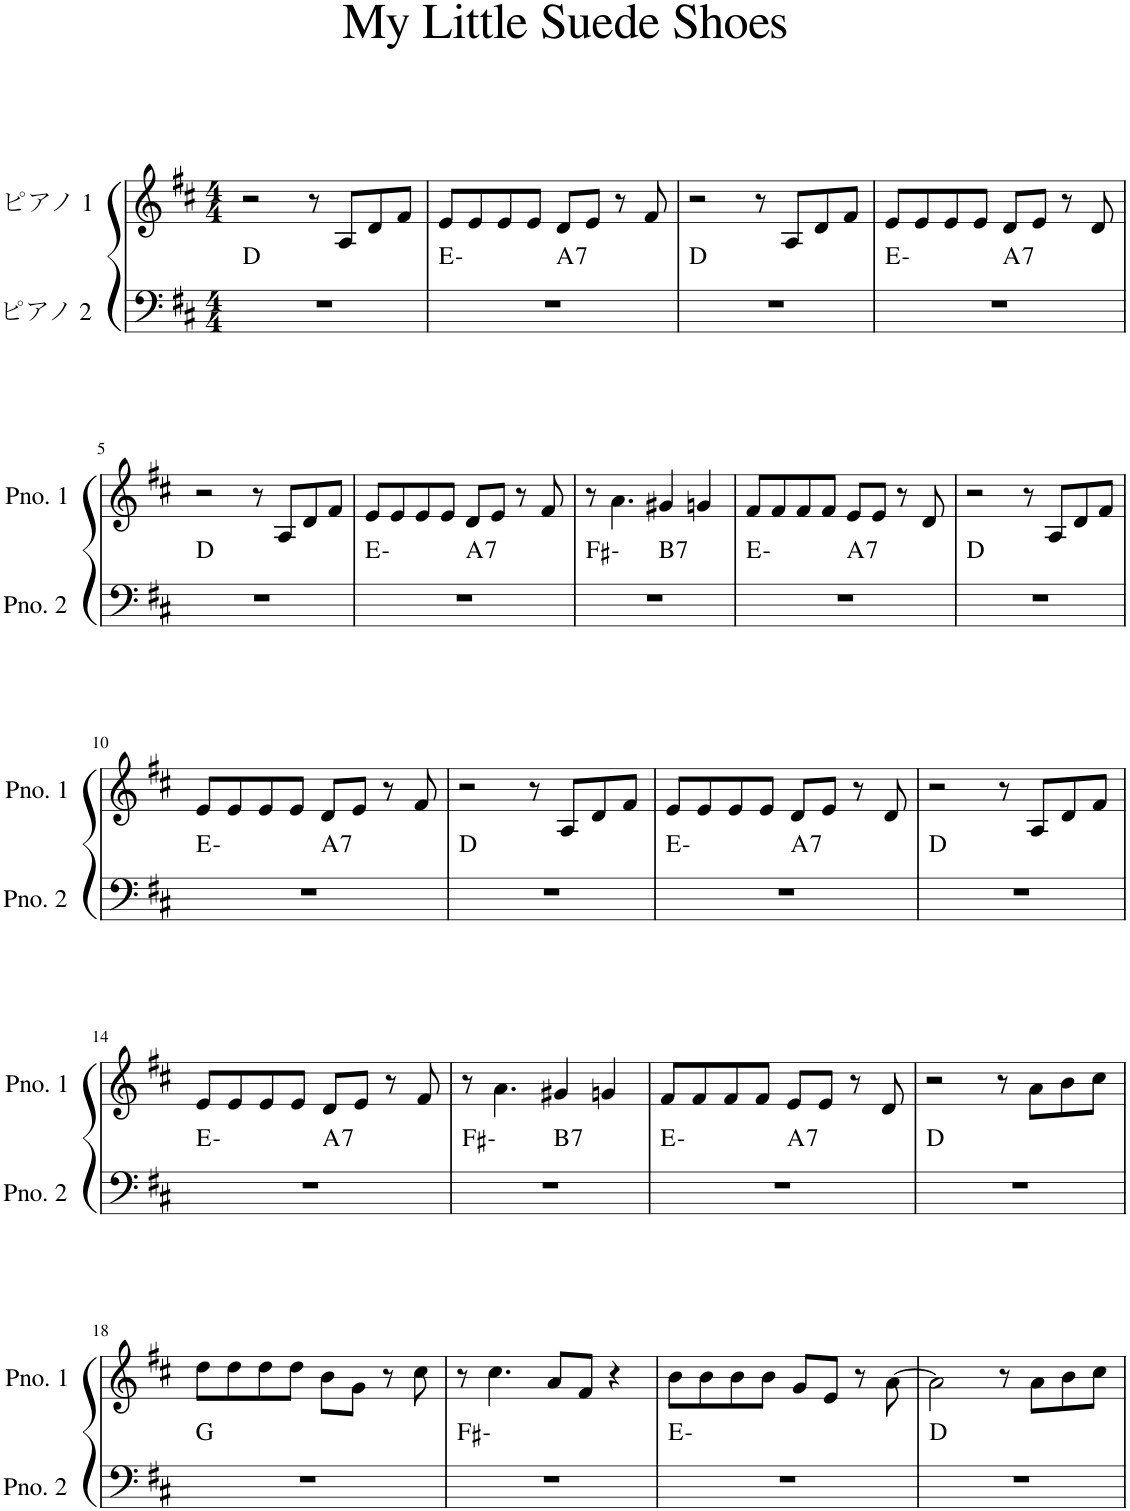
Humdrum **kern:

**kern	**harte	**kern
*part2	*part2	*part1
*staff2	*	*staff1
*I"ピアノ 2	*	*I"ピアノ 1
*clefF4	*	*clefG2
*k[f#c#]	*	*k[f#c#]
*M4/4	*	*M4/4
=1	=1	=1
1r	D:maj	2r
.	.	8r
.	.	8A/L
.	.	8d/
.	.	8f#/J
=2	=2	=2
*^	*	*
1r	2ryy	E:min	8e/L
.	.	.	8e/
.	.	.	8e/
.	.	.	8e/J
!	!	!LO:H:kt=7	!
.	2ryy	A:7	8d/L
.	.	.	8e/J
.	.	.	8r
.	.	.	8f#/
*v	*v	*	*
=3	=3	=3
1r	D:maj	2r
.	.	8r
.	.	8A/L
.	.	8d/
.	.	8f#/J
=4	=4	=4
*^	*	*
1r	2ryy	E:min	8e/L
.	.	.	8e/
.	.	.	8e/
.	.	.	8e/J
!	!	!LO:H:kt=7	!
.	2ryy	A:7	8d/L
.	.	.	8e/J
.	.	.	8r
.	.	.	8d/
*v	*v	*	*
!!LO:LB:g=z
=5	=5	=5
1r	D:maj	2r
.	.	8r
.	.	8A/L
.	.	8d/
.	.	8f#/J
=6	=6	=6
*^	*	*
1r	2ryy	E:min	8e/L
.	.	.	8e/
.	.	.	8e/
.	.	.	8e/J
!	!	!LO:H:kt=7	!
.	2ryy	A:7	8d/L
.	.	.	8e/J
.	.	.	8r
.	.	.	8f#/
=7	=7	=7	=7
1r	2ryy	F#:min	8r
.	.	.	4.a\
!	!	!LO:H:kt=7	!
.	2ryy	B:7	4g#X/
.	.	.	4gn/
=8	=8	=8	=8
1r	2ryy	E:min	8f#/L
.	.	.	8f#/
.	.	.	8f#/
.	.	.	8f#/J
!	!	!LO:H:kt=7	!
.	2ryy	A:7	8e/L
.	.	.	8e/J
.	.	.	8r
.	.	.	8d/
*v	*v	*	*
=9	=9	=9
1r	D:maj	2r
.	.	8r
.	.	8A/L
.	.	8d/
.	.	8f#/J
!!LO:LB:g=z
=10	=10	=10
*^	*	*
1r	2ryy	E:min	8e/L
.	.	.	8e/
.	.	.	8e/
.	.	.	8e/J
!	!	!LO:H:kt=7	!
.	2ryy	A:7	8d/L
.	.	.	8e/J
.	.	.	8r
.	.	.	8f#/
*v	*v	*	*
=11	=11	=11
1r	D:maj	2r
.	.	8r
.	.	8A/L
.	.	8d/
.	.	8f#/J
=12	=12	=12
*^	*	*
1r	2ryy	E:min	8e/L
.	.	.	8e/
.	.	.	8e/
.	.	.	8e/J
!	!	!LO:H:kt=7	!
.	2ryy	A:7	8d/L
.	.	.	8e/J
.	.	.	8r
.	.	.	8d/
*v	*v	*	*
=13	=13	=13
1r	D:maj	2r
.	.	8r
.	.	8A/L
.	.	8d/
.	.	8f#/J
!!LO:LB:g=z
=14	=14	=14
*^	*	*
1r	2ryy	E:min	8e/L
.	.	.	8e/
.	.	.	8e/
.	.	.	8e/J
!	!	!LO:H:kt=7	!
.	2ryy	A:7	8d/L
.	.	.	8e/J
.	.	.	8r
.	.	.	8f#/
=15	=15	=15	=15
1r	2ryy	F#:min	8r
.	.	.	4.a\
!	!	!LO:H:kt=7	!
.	2ryy	B:7	4g#X/
.	.	.	4gn/
=16	=16	=16	=16
1r	2ryy	E:min	8f#/L
.	.	.	8f#/
.	.	.	8f#/
.	.	.	8f#/J
!	!	!LO:H:kt=7	!
.	2ryy	A:7	8e/L
.	.	.	8e/J
.	.	.	8r
.	.	.	8d/
*v	*v	*	*
=17	=17	=17
1r	D:maj	2r
.	.	8r
.	.	8a\L
.	.	8b\
.	.	8cc#\J
!!LO:LB:g=z
=18	=18	=18
1r	G:maj	8dd\L
.	.	8dd\
.	.	8dd\
.	.	8dd\J
.	.	8b\L
.	.	8g\J
.	.	8r
.	.	8cc#\
=19	=19	=19
1r	F#:min	8r
.	.	4.cc#\
.	.	8a/L
.	.	8f#/J
.	.	4r
=20	=20	=20
1r	E:min	8b\L
.	.	8b\
.	.	8b\
.	.	8b\J
.	.	8g/L
.	.	8e/J
.	.	8r
.	.	[8a\
=21	=21	=21
1r	D:maj	2a\]
.	.	8r
.	.	8a\L
.	.	8b\
.	.	8cc#\J
=	=	=
*-	*-	*-
